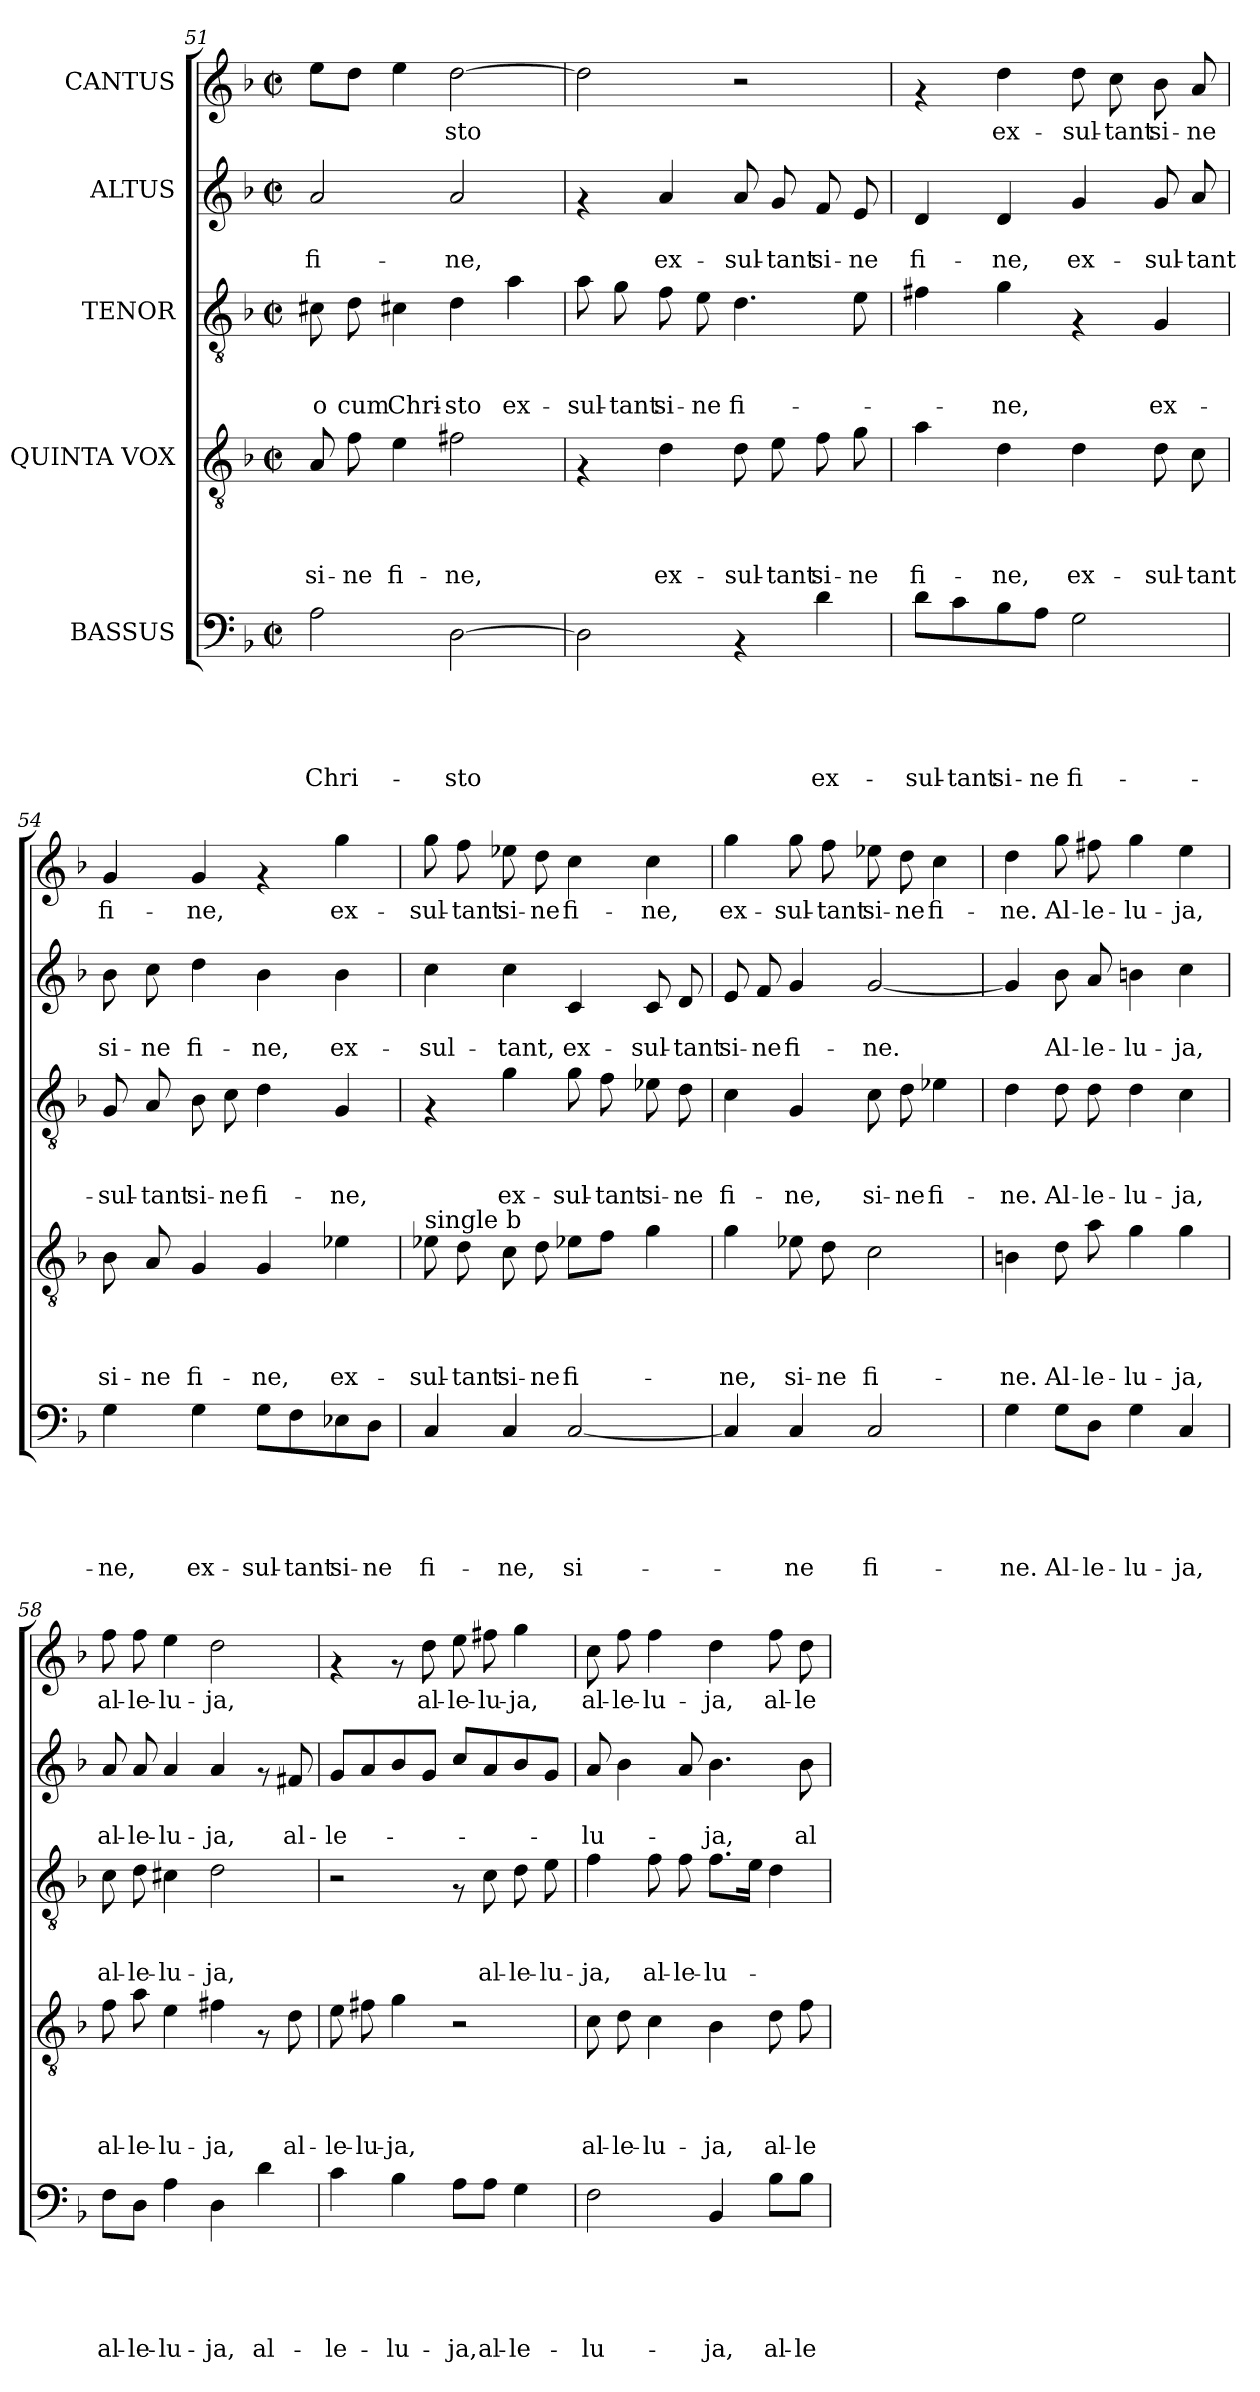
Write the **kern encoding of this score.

**kern	**text	**text	**text	**text	**text	**kern	**text	**text	**text	**text	**kern	**text	**text	**text	**kern	**text	**text	**kern	**text
*part5	*part5	*part5	*part5	*part5	*part5	*part4	*part4	*part4	*part4	*part4	*part3	*part3	*part3	*part3	*part2	*part2	*part2	*part1	*part1
*staff5	*staff5	*staff5	*staff5	*staff5	*staff5	*staff4	*staff4	*staff4	*staff4	*staff4	*staff3	*staff3	*staff3	*staff3	*staff2	*staff2	*staff2	*staff1	*staff1
*I"BASSUS	*	*	*	*	*	*I"QUINTA VOX	*	*	*	*	*I"TENOR	*	*	*	*I"ALTUS	*	*	*I"CANTUS	*
*clefF4	*	*	*	*	*	*clefGv2	*	*	*	*	*clefGv2	*	*	*	*clefG2	*	*	*clefG2	*
*k[b-]	*	*	*	*	*	*k[b-]	*	*	*	*	*k[b-]	*	*	*	*k[b-]	*	*	*k[b-]	*
*F:	*	*	*	*	*	*F:	*	*	*	*	*F:	*	*	*	*F:	*	*	*F:	*
*M2/2	*	*	*	*	*	*M2/2	*	*	*	*	*M2/2	*	*	*	*M2/2	*	*	*M2/2	*
*met(c|)	*	*	*	*	*	*met(c|)	*	*	*	*	*met(c|)	*	*	*	*met(c|)	*	*	*met(c|)	*
=51	=51	=51	=51	=51	=51	=51	=51	=51	=51	=51	=51	=51	=51	=51	=51	=51	=51	=51	=51
!	!	!	!	!	!LO:LY:b	!	!	!	!	!LO:LY:b	!	!	!	!LO:LY:b	!	!	!LO:LY:b	!	!
2A\	.	.	.	.	Chri-	8A/	.	.	.	si-	8c#X\	.	.	-o	2a/	.	fi-	8ee\L	.
!	!	!	!	!	!	!	!	!	!	!LO:LY:b	!	!	!	!LO:LY:b	!	!	!	!	!
.	.	.	.	.	.	8f\	.	.	.	-ne	8d\	.	.	cum	.	.	.	8dd\J	.
!	!	!	!	!	!	!	!	!	!	!LO:LY:b	!	!	!	!LO:LY:b	!	!	!	!	!
.	.	.	.	.	.	4e\	.	.	.	fi-	4c#X\	.	.	Chri-	.	.	.	4ee\	.
!	!	!	!	!	!LO:LY:b	!	!	!	!	!LO:LY:b	!	!	!	!LO:LY:b	!	!	!LO:LY:b	!	!LO:LY:b
[>2D\	.	.	.	.	-sto	2f#X\	.	.	.	-ne,	4d\	.	.	-sto	2a/	.	-ne,	[>2dd\	-sto
!	!	!	!	!	!	!	!	!	!	!	!	!	!	!LO:LY:b	!	!	!	!	!
.	.	.	.	.	.	.	.	.	.	.	4a\	.	.	ex-	.	.	.	.	.
=52	=52	=52	=52	=52	=52	=52	=52	=52	=52	=52	=52	=52	=52	=52	=52	=52	=52	=52	=52
!	!	!	!	!	!	!	!	!	!	!	!	!	!	!LO:LY:b	!	!	!	!	!
2D\]	.	.	.	.	.	4rF	.	.	.	.	8a\	.	.	-sul-	4rf	.	.	2dd\]	.
!	!	!	!	!	!	!	!	!	!	!	!	!	!	!LO:LY:b	!	!	!	!	!
.	.	.	.	.	.	.	.	.	.	.	8g\	.	.	-tant	.	.	.	.	.
!	!	!	!	!	!	!	!	!	!	!LO:LY:b	!	!	!	!LO:LY:b	!	!	!LO:LY:b	!	!
.	.	.	.	.	.	4d\	.	.	.	ex-	8f\	.	.	si-	4a/	.	ex-	.	.
!	!	!	!	!	!	!	!	!	!	!	!	!	!	!LO:LY:b	!	!	!	!	!
.	.	.	.	.	.	.	.	.	.	.	8e\	.	.	-ne	.	.	.	.	.
!	!	!	!	!	!	!	!	!	!	!LO:LY:b	!	!	!	!LO:LY:b	!	!	!LO:LY:b	!	!
4rAA	.	.	.	.	.	8d\	.	.	.	-sul-	4.d\	.	.	fi-	8a/	.	-sul-	2r	.
!	!	!	!	!	!	!	!	!	!	!LO:LY:b	!	!	!	!	!	!	!LO:LY:b	!	!
.	.	.	.	.	.	8e\	.	.	.	-tant	.	.	.	.	8g/	.	-tant	.	.
!	!	!	!	!	!LO:LY:b	!	!	!	!	!LO:LY:b	!	!	!	!	!	!	!LO:LY:b	!	!
4d\	.	.	.	.	ex-	8f\	.	.	.	si-	.	.	.	.	8f/	.	si-	.	.
!	!	!	!	!	!	!	!	!	!	!LO:LY:b	!	!	!	!	!	!	!LO:LY:b	!	!
.	.	.	.	.	.	8g\	.	.	.	-ne	8e\	.	.	.	8e/	.	-ne	.	.
!!LO:LB:g=z
=53	=53	=53	=53	=53	=53	=53	=53	=53	=53	=53	=53	=53	=53	=53	=53	=53	=53	=53	=53
!	!	!	!	!	!LO:LY:b	!	!	!	!	!LO:LY:b	!	!	!	!	!	!	!LO:LY:b	!	!
8d\L	.	.	.	.	-sul-	4a\	.	.	.	fi-	4f#X\	.	.	.	4d/	.	fi-	4rf	.
!	!	!	!	!	!LO:LY:b	!	!	!	!	!	!	!	!	!	!	!	!	!	!
8c\	.	.	.	.	-tant	.	.	.	.	.	.	.	.	.	.	.	.	.	.
!	!	!	!	!	!LO:LY:b	!	!	!	!	!LO:LY:b	!	!	!	!LO:LY:b	!	!	!LO:LY:b	!	!LO:LY:b
8B-\	.	.	.	.	si-	4d\	.	.	.	-ne,	4g\	.	.	-ne,	4d/	.	-ne,	4dd\	ex-
!	!	!	!	!	!LO:LY:b	!	!	!	!	!	!	!	!	!	!	!	!	!	!
8A\J	.	.	.	.	-ne	.	.	.	.	.	.	.	.	.	.	.	.	.	.
!	!	!	!	!	!LO:LY:b	!	!	!	!	!LO:LY:b	!	!	!	!	!	!	!LO:LY:b	!	!LO:LY:b
2G\	.	.	.	.	fi-	4d\	.	.	.	ex-	4rF	.	.	.	4g/	.	ex-	8dd\	-sul-
!	!	!	!	!	!	!	!	!	!	!	!	!	!	!	!	!	!	!	!LO:LY:b
.	.	.	.	.	.	.	.	.	.	.	.	.	.	.	.	.	.	8cc\	-tant
!	!	!	!	!	!	!	!	!	!	!LO:LY:b	!	!	!	!LO:LY:b	!	!	!LO:LY:b	!	!LO:LY:b
.	.	.	.	.	.	8d\	.	.	.	-sul-	4G/	.	.	ex-	8g/	.	-sul-	8b-\	si-
!	!	!	!	!	!	!	!	!	!	!LO:LY:b	!	!	!	!	!	!	!LO:LY:b	!	!LO:LY:b
.	.	.	.	.	.	8c\	.	.	.	-tant	.	.	.	.	8a/	.	-tant	8a/	-ne
=54	=54	=54	=54	=54	=54	=54	=54	=54	=54	=54	=54	=54	=54	=54	=54	=54	=54	=54	=54
!	!	!	!	!	!LO:LY:b	!	!	!	!	!LO:LY:b	!	!	!	!LO:LY:b	!	!	!LO:LY:b	!	!LO:LY:b
4G\	.	.	.	.	-ne,	8B-\	.	.	.	si-	8G/	.	.	-sul-	8b-\	.	si-	4g/	fi-
!	!	!	!	!	!	!	!	!	!	!LO:LY:b	!	!	!	!LO:LY:b	!	!	!LO:LY:b	!	!
.	.	.	.	.	.	8A/	.	.	.	-ne	8A/	.	.	-tant	8cc\	.	-ne	.	.
!	!	!	!	!	!LO:LY:b	!	!	!	!	!LO:LY:b	!	!	!	!LO:LY:b	!	!	!LO:LY:b	!	!LO:LY:b
4G\	.	.	.	.	ex-	4G/	.	.	.	fi-	8B-\	.	.	si-	4dd\	.	fi-	4g/	-ne,
!	!	!	!	!	!	!	!	!	!	!	!	!	!	!LO:LY:b	!	!	!	!	!
.	.	.	.	.	.	.	.	.	.	.	8c\	.	.	-ne	.	.	.	.	.
!	!	!	!	!	!LO:LY:b	!	!	!	!	!LO:LY:b	!	!	!	!LO:LY:b	!	!	!LO:LY:b	!	!
8G\L	.	.	.	.	-sul-	4G/	.	.	.	-ne,	4d\	.	.	fi-	4b-\	.	-ne,	4rf	.
!	!	!	!	!	!LO:LY:b	!	!	!	!	!	!	!	!	!	!	!	!	!	!
8F\	.	.	.	.	-tant	.	.	.	.	.	.	.	.	.	.	.	.	.	.
!	!	!	!	!	!LO:LY:b	!	!	!	!	!LO:LY:b	!	!	!	!LO:LY:b	!	!	!LO:LY:b	!	!LO:LY:b
8E-X\	.	.	.	.	si-	4e-X\	.	.	.	ex-	4G/	.	.	-ne,	4b-\	.	ex-	4gg\	ex-
!	!	!	!	!	!LO:LY:b	!	!	!	!	!	!	!	!	!	!	!	!	!	!
8D\J	.	.	.	.	-ne	.	.	.	.	.	.	.	.	.	.	.	.	.	.
=55	=55	=55	=55	=55	=55	=55	=55	=55	=55	=55	=55	=55	=55	=55	=55	=55	=55	=55	=55
!	!	!	!	!	!	!LO:TX:a:t=single b	!	!	!	!	!	!	!	!	!	!	!	!	!
!	!	!	!	!	!LO:LY:b	!	!	!	!	!LO:LY:b	!	!	!	!	!	!	!LO:LY:b	!	!LO:LY:b
4C/	.	.	.	.	fi-	8e-\	.	.	.	-sul-	4rF	.	.	.	4cc\	.	-sul-	8gg\	-sul-
!	!	!	!	!	!	!	!	!	!	!LO:LY:b	!	!	!	!	!	!	!	!	!LO:LY:b
.	.	.	.	.	.	8d\	.	.	.	-tant	.	.	.	.	.	.	.	8ff\	-tant
!	!	!	!	!	!LO:LY:b	!	!	!	!	!LO:LY:b	!	!	!	!LO:LY:b	!	!	!LO:LY:b	!	!LO:LY:b
4C/	.	.	.	.	-ne,	8c\	.	.	.	si-	4g\	.	.	ex-	4cc\	.	-tant,	8ee-X\	si-
!	!	!	!	!	!	!	!	!	!	!LO:LY:b	!	!	!	!	!	!	!	!	!LO:LY:b
.	.	.	.	.	.	8d\	.	.	.	-ne	.	.	.	.	.	.	.	8dd\	-ne
!	!	!	!	!	!LO:LY:b	!	!	!	!	!LO:LY:b	!	!	!	!LO:LY:b	!	!	!LO:LY:b	!	!LO:LY:b
[<2C/	.	.	.	.	si-	8e-X\L	.	.	.	fi-	8g\	.	.	-sul-	4c/	.	ex-	4cc\	fi-
!	!	!	!	!	!	!	!	!	!	!	!	!	!	!LO:LY:b	!	!	!	!	!
.	.	.	.	.	.	8f\J	.	.	.	.	8f\	.	.	-tant	.	.	.	.	.
!	!	!	!	!	!	!	!	!	!	!	!	!	!	!LO:LY:b	!	!	!LO:LY:b	!	!LO:LY:b
.	.	.	.	.	.	4g\	.	.	.	.	8e-X\	.	.	si-	8c/	.	-sul-	4cc\	-ne,
!	!	!	!	!	!	!	!	!	!	!	!	!	!	!LO:LY:b	!	!	!LO:LY:b	!	!
.	.	.	.	.	.	.	.	.	.	.	8d\	.	.	-ne	8d/	.	-tant	.	.
=56	=56	=56	=56	=56	=56	=56	=56	=56	=56	=56	=56	=56	=56	=56	=56	=56	=56	=56	=56
!	!	!	!	!	!	!	!	!	!	!LO:LY:b	!	!	!	!LO:LY:b	!	!	!LO:LY:b	!	!LO:LY:b
4C/]	.	.	.	.	.	4g\	.	.	.	-ne,	4c\	.	.	fi-	8e/	.	si-	4gg\	ex-
!	!	!	!	!	!	!	!	!	!	!	!	!	!	!	!	!	!LO:LY:b	!	!
.	.	.	.	.	.	.	.	.	.	.	.	.	.	.	8f/	.	-ne	.	.
!	!	!	!	!	!LO:LY:b	!	!	!	!	!LO:LY:b	!	!	!	!LO:LY:b	!	!	!LO:LY:b	!	!LO:LY:b
4C/	.	.	.	.	-ne	8e-X\	.	.	.	si-	4G/	.	.	-ne,	4g/	.	fi-	8gg\	-sul-
!	!	!	!	!	!	!	!	!	!	!LO:LY:b	!	!	!	!	!	!	!	!	!LO:LY:b
.	.	.	.	.	.	8d\	.	.	.	-ne	.	.	.	.	.	.	.	8ff\	-tant
!	!	!	!	!	!LO:LY:b	!	!	!	!	!LO:LY:b	!	!	!	!LO:LY:b	!	!	!LO:LY:b	!	!LO:LY:b
2C/	.	.	.	.	fi-	2c\	.	.	.	fi-	8c\	.	.	si-	[>2g/	.	-ne.	8ee-X\	si-
!	!	!	!	!	!	!	!	!	!	!	!	!	!	!LO:LY:b	!	!	!	!	!LO:LY:b
.	.	.	.	.	.	.	.	.	.	.	8d\	.	.	-ne	.	.	.	8dd\	-ne
!	!	!	!	!	!	!	!	!	!	!	!	!	!	!LO:LY:b	!	!	!	!	!LO:LY:b
.	.	.	.	.	.	.	.	.	.	.	4e-X\	.	.	fi-	.	.	.	4cc\	fi-
!!LO:PB:g=z
=57	=57	=57	=57	=57	=57	=57	=57	=57	=57	=57	=57	=57	=57	=57	=57	=57	=57	=57	=57
!	!	!	!	!	!LO:LY:b	!	!	!	!	!LO:LY:b	!	!	!	!LO:LY:b	!	!	!	!	!LO:LY:b
4G\	.	.	.	.	-ne.	4Bn\	.	.	.	-ne.	4d\	.	.	-ne.	4g/]	.	.	4dd\	-ne.
!	!	!	!	!	!LO:LY:b	!	!	!	!	!LO:LY:b	!	!	!	!LO:LY:b	!	!	!LO:LY:b	!	!LO:LY:b
8G\L	.	.	.	.	Al-	8d\	.	.	.	Al-	8d\	.	.	Al-	8b-\	.	Al-	8gg\	Al-
!	!	!	!	!	!LO:LY:b	!	!	!	!	!LO:LY:b	!	!	!	!LO:LY:b	!	!	!LO:LY:b	!	!LO:LY:b
8D\J	.	.	.	.	-le-	8a\	.	.	.	-le-	8d\	.	.	-le-	8a/	.	-le-	8ff#X\	-le-
!	!	!	!	!	!LO:LY:b	!	!	!	!	!LO:LY:b	!	!	!	!LO:LY:b	!	!	!LO:LY:b	!	!LO:LY:b
4G\	.	.	.	.	-lu-	4g\	.	.	.	-lu-	4d\	.	.	-lu-	4bn\	.	-lu-	4gg\	-lu-
!	!	!	!	!	!LO:LY:b	!	!	!	!	!LO:LY:b	!	!	!	!LO:LY:b	!	!	!LO:LY:b	!	!LO:LY:b
4C/	.	.	.	.	-ja,	4g\	.	.	.	-ja,	4c\	.	.	-ja,	4cc\	.	-ja,	4ee\	-ja,
=58	=58	=58	=58	=58	=58	=58	=58	=58	=58	=58	=58	=58	=58	=58	=58	=58	=58	=58	=58
!	!	!	!	!	!LO:LY:b	!	!	!	!	!LO:LY:b	!	!	!	!LO:LY:b	!	!	!LO:LY:b	!	!LO:LY:b
8F\L	.	.	.	.	al-	8f\	.	.	.	al-	8c\	.	.	al-	8a/	.	al-	8ff\	al-
!	!	!	!	!	!LO:LY:b	!	!	!	!	!LO:LY:b	!	!	!	!LO:LY:b	!	!	!LO:LY:b	!	!LO:LY:b
8D\J	.	.	.	.	-le-	8a\	.	.	.	-le-	8d\	.	.	-le-	8a/	.	-le-	8ff\	-le-
!	!	!	!	!	!LO:LY:b	!	!	!	!	!LO:LY:b	!	!	!	!LO:LY:b	!	!	!LO:LY:b	!	!LO:LY:b
4A\	.	.	.	.	-lu-	4e\	.	.	.	-lu-	4c#X\	.	.	-lu-	4a/	.	-lu-	4ee\	-lu-
!	!	!	!	!	!LO:LY:b	!	!	!	!	!LO:LY:b	!	!	!	!LO:LY:b	!	!	!LO:LY:b	!	!LO:LY:b
4D\	.	.	.	.	-ja,	4f#X\	.	.	.	-ja,	2d\	.	.	-ja,	4a/	.	-ja,	2dd\	-ja,
!	!	!	!	!	!LO:LY:b	!	!	!	!	!	!	!	!	!	!	!	!	!	!
4d\	.	.	.	.	al-	8rF	.	.	.	.	.	.	.	.	8rf	.	.	.	.
!	!	!	!	!	!	!	!	!	!	!LO:LY:b	!	!	!	!	!	!	!LO:LY:b	!	!
.	.	.	.	.	.	8d\	.	.	.	al-	.	.	.	.	8f#X/	.	al-	.	.
=59	=59	=59	=59	=59	=59	=59	=59	=59	=59	=59	=59	=59	=59	=59	=59	=59	=59	=59	=59
!	!	!	!	!	!LO:LY:b	!	!	!	!	!LO:LY:b	!	!	!	!	!	!	!LO:LY:b	!	!
4c\	.	.	.	.	-le-	8e\	.	.	.	-le-	2r	.	.	.	8g/L	.	-le-	4rf	.
!	!	!	!	!	!	!	!	!	!	!LO:LY:b	!	!	!	!	!	!	!	!	!
.	.	.	.	.	.	8f#X\	.	.	.	-lu-	.	.	.	.	8a/	.	.	.	.
!	!	!	!	!	!LO:LY:b	!	!	!	!	!LO:LY:b	!	!	!	!	!	!	!	!	!
4B-\	.	.	.	.	-lu-	4g\	.	.	.	-ja,	.	.	.	.	8b-/	.	.	8rf	.
!	!	!	!	!	!	!	!	!	!	!	!	!	!	!	!	!	!	!	!LO:LY:b
.	.	.	.	.	.	.	.	.	.	.	.	.	.	.	8g/J	.	.	8dd\	al-
!	!	!	!	!	!LO:LY:b	!	!	!	!	!	!	!	!	!	!	!	!	!	!LO:LY:b
8A\L	.	.	.	.	-ja,	2r	.	.	.	.	8rF	.	.	.	8cc/L	.	.	8ee\	-le-
!	!	!	!	!	!LO:LY:b	!	!	!	!	!	!	!	!	!LO:LY:b	!	!	!	!	!LO:LY:b
8A\J	.	.	.	.	al-	.	.	.	.	.	8c\	.	.	al-	8a/	.	.	8ff#X\	-lu-
!	!	!	!	!	!LO:LY:b	!	!	!	!	!	!	!	!	!LO:LY:b	!	!	!	!	!LO:LY:b
4G\	.	.	.	.	-le-	.	.	.	.	.	8d\	.	.	-le-	8b-/	.	.	4gg\	-ja,
!	!	!	!	!	!	!	!	!	!	!	!	!	!	!LO:LY:b	!	!	!	!	!
.	.	.	.	.	.	.	.	.	.	.	8e\	.	.	-lu-	8g/J	.	.	.	.
=60	=60	=60	=60	=60	=60	=60	=60	=60	=60	=60	=60	=60	=60	=60	=60	=60	=60	=60	=60
!	!	!	!	!	!LO:LY:b	!	!	!	!	!LO:LY:b	!	!	!	!LO:LY:b	!	!	!LO:LY:b	!	!LO:LY:b
2F\	.	.	.	.	-lu-	8c\	.	.	.	al-	4f\	.	.	-ja,	8a/	.	-lu-	8cc\	al-
!	!	!	!	!	!	!	!	!	!	!LO:LY:b	!	!	!	!	!	!	!	!	!LO:LY:b
.	.	.	.	.	.	8d\	.	.	.	-le-	.	.	.	.	4b-\	.	.	8ff\	-le-
!	!	!	!	!	!	!	!	!	!	!LO:LY:b	!	!	!	!LO:LY:b	!	!	!	!	!LO:LY:b
.	.	.	.	.	.	4c\	.	.	.	-lu-	8f\	.	.	al-	.	.	.	4ff\	-lu-
!	!	!	!	!	!	!	!	!	!	!	!	!	!	!LO:LY:b	!	!	!	!	!
.	.	.	.	.	.	.	.	.	.	.	8f\	.	.	-le-	8a/	.	.	.	.
!	!	!	!	!	!LO:LY:b	!	!	!	!	!LO:LY:b	!	!	!	!LO:LY:b	!	!	!LO:LY:b	!	!LO:LY:b
4BB-/	.	.	.	.	-ja,	4B-\	.	.	.	-ja,	8.f\L	.	.	-lu-	4.b-\	.	-ja,	4dd\	-ja,
.	.	.	.	.	.	.	.	.	.	.	16e\Jk	.	.	.	.	.	.	.	.
!	!	!	!	!	!LO:LY:b	!	!	!	!	!LO:LY:b	!	!	!	!	!	!	!	!	!LO:LY:b
8B-\L	.	.	.	.	al-	8d\	.	.	.	al-	4d\	.	.	.	.	.	.	8ff\	al-
!	!	!	!	!	!LO:LY:b	!	!	!	!	!LO:LY:b	!	!	!	!	!	!	!LO:LY:b	!	!LO:LY:b
8B-\J	.	.	.	.	-le-	8f\	.	.	.	-le-	.	.	.	.	8b-\	.	al-	8dd\	-le-
=	=	=	=	=	=	=	=	=	=	=	=	=	=	=	=	=	=	=	=
*-	*-	*-	*-	*-	*-	*-	*-	*-	*-	*-	*-	*-	*-	*-	*-	*-	*-	*-	*-
